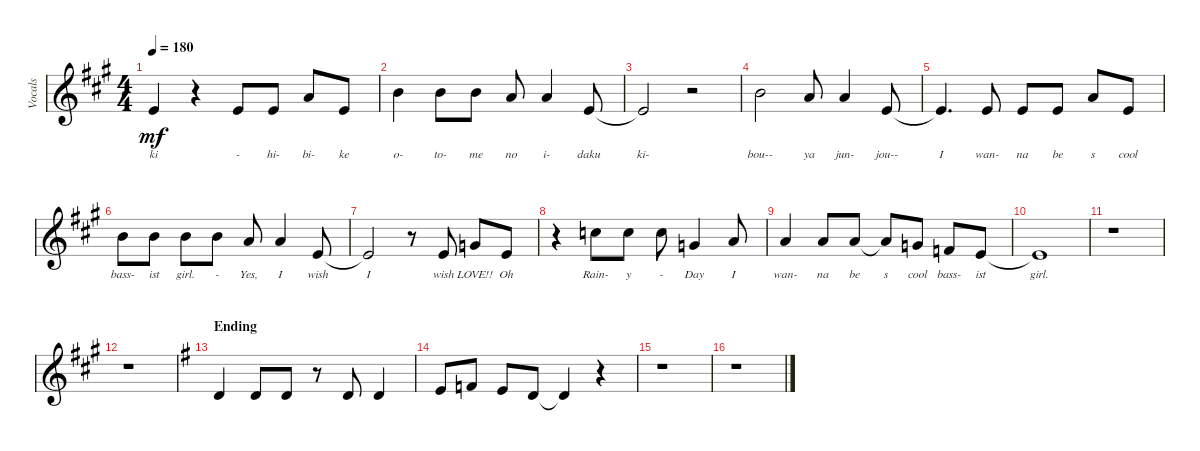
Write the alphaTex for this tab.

\track ("Vocals" "Vocals") {instrument tenorsax}
\staff {score}
\tuning (E4 B3 G3 D3 A2 E2 B1) {hide}
\ts (4 4)
\tempo 180
\clef g2
\ks a
0.1{t}.4{lyrics (0 "ki") lyrics (1 "") lyrics (2 "") lyrics (3 "") lyrics (4 "") dy mf} r.4 0.1.8{lyrics (0 "-") lyrics (1 "") lyrics (2 "") lyrics (3 "") lyrics (4 "")} 0.1.8{lyrics (0 "hi-") lyrics (1 "") lyrics (2 "") lyrics (3 "") lyrics (4 "")} 5.1.8{lyrics (0 "bi-") lyrics (1 "") lyrics (2 "") lyrics (3 "") lyrics (4 "")} 0.1.8{lyrics (0 "ke") lyrics (1 "") lyrics (2 "") lyrics (3 "") lyrics (4 "")} |
7.1.4{lyrics (0 "o-") lyrics (1 "") lyrics (2 "") lyrics (3 "") lyrics (4 "")} 7.1.8{lyrics (0 "to-") lyrics (1 "") lyrics (2 "") lyrics (3 "") lyrics (4 "")} 7.1.8{lyrics (0 "me") lyrics (1 "") lyrics (2 "") lyrics (3 "") lyrics (4 "")} 5.1.8{lyrics (0 "no") lyrics (1 "") lyrics (2 "") lyrics (3 "") lyrics (4 "")} 5.1.4{lyrics (0 "i-") lyrics (1 "") lyrics (2 "") lyrics (3 "") lyrics (4 "")} 0.1.8{lyrics (0 "daku") lyrics (1 "") lyrics (2 "") lyrics (3 "") lyrics (4 "")} |
0.1{t}.2{lyrics (0 "ki-") lyrics (1 "") lyrics (2 "") lyrics (3 "") lyrics (4 "")} r.2 |
7.1.2{lyrics (0 "bou--") lyrics (1 "") lyrics (2 "") lyrics (3 "") lyrics (4 "")} 5.1.8{lyrics (0 "ya") lyrics (1 "") lyrics (2 "") lyrics (3 "") lyrics (4 "")} 5.1.4{lyrics (0 "jun-") lyrics (1 "") lyrics (2 "") lyrics (3 "") lyrics (4 "")} 0.1.8{lyrics (0 "jou--") lyrics (1 "") lyrics (2 "") lyrics (3 "") lyrics (4 "")} |
0.1{t}.4{d lyrics (0 "I") lyrics (1 "") lyrics (2 "") lyrics (3 "") lyrics (4 "")} 0.1.8{lyrics (0 "wan-") lyrics (1 "") lyrics (2 "") lyrics (3 "") lyrics (4 "")} 0.1.8{lyrics (0 "na") lyrics (1 "") lyrics (2 "") lyrics (3 "") lyrics (4 "")} 0.1.8{lyrics (0 "be") lyrics (1 "") lyrics (2 "") lyrics (3 "") lyrics (4 "")} 5.1.8{lyrics (0 "s") lyrics (1 "") lyrics (2 "") lyrics (3 "") lyrics (4 "")} 0.1.8{lyrics (0 "cool") lyrics (1 "") lyrics (2 "") lyrics (3 "") lyrics (4 "")} |
7.1.8{lyrics (0 "bass-") lyrics (1 "") lyrics (2 "") lyrics (3 "") lyrics (4 "")} 7.1.8{lyrics (0 "ist") lyrics (1 "") lyrics (2 "") lyrics (3 "") lyrics (4 "")} 7.1.8{lyrics (0 "girl.") lyrics (1 "") lyrics (2 "") lyrics (3 "") lyrics (4 "")} 7.1.8{lyrics (0 "-") lyrics (1 "") lyrics (2 "") lyrics (3 "") lyrics (4 "")} 5.1.8{lyrics (0 "Yes,") lyrics (1 "") lyrics (2 "") lyrics (3 "") lyrics (4 "")} 5.1.4{lyrics (0 "I") lyrics (1 "") lyrics (2 "") lyrics (3 "") lyrics (4 "")} 0.1.8{lyrics (0 "wish") lyrics (1 "") lyrics (2 "") lyrics (3 "") lyrics (4 "")} |
0.1{t}.2{lyrics (0 "I") lyrics (1 "") lyrics (2 "") lyrics (3 "") lyrics (4 "")} r.8 0.1.8{lyrics (0 "wish") lyrics (1 "") lyrics (2 "") lyrics (3 "") lyrics (4 "")} 3.1.8{lyrics (0 "LOVE!!") lyrics (1 "") lyrics (2 "") lyrics (3 "") lyrics (4 "")} 0.1.8{lyrics (0 "Oh") lyrics (1 "") lyrics (2 "") lyrics (3 "") lyrics (4 "")} |
r.4 8.1.8{lyrics (0 "Rain-") lyrics (1 "") lyrics (2 "") lyrics (3 "") lyrics (4 "")} 8.1.8{lyrics (0 "y") lyrics (1 "") lyrics (2 "") lyrics (3 "") lyrics (4 "")} 8.1.8{lyrics (0 "-") lyrics (1 "") lyrics (2 "") lyrics (3 "") lyrics (4 "")} 3.1.4{lyrics (0 "Day") lyrics (1 "") lyrics (2 "") lyrics (3 "") lyrics (4 "")} 5.1.8{lyrics (0 "I") lyrics (1 "") lyrics (2 "") lyrics (3 "") lyrics (4 "")} |
5.1.4{lyrics (0 "wan-") lyrics (1 "") lyrics (2 "") lyrics (3 "") lyrics (4 "")} 5.1.8{lyrics (0 "na") lyrics (1 "") lyrics (2 "") lyrics (3 "") lyrics (4 "")} 5.1.8{lyrics (0 "be") lyrics (1 "") lyrics (2 "") lyrics (3 "") lyrics (4 "")} 5.1{t}.8{lyrics (0 "s") lyrics (1 "") lyrics (2 "") lyrics (3 "") lyrics (4 "")} 3.1.8{lyrics (0 "cool") lyrics (1 "") lyrics (2 "") lyrics (3 "") lyrics (4 "")} 1.1.8{lyrics (0 "bass-") lyrics (1 "") lyrics (2 "") lyrics (3 "") lyrics (4 "")} 0.1.8{lyrics (0 "ist") lyrics (1 "") lyrics (2 "") lyrics (3 "") lyrics (4 "")} |
0.1{t}.1{lyrics (0 "girl.") lyrics (1 "") lyrics (2 "") lyrics (3 "") lyrics (4 "")} |
r.1 |
r.1 |
\section ("" "Ending")
\ks g
3.2.4 3.2.8 3.2.8 r.8 3.2.8 3.2.4 |
0.1.8 1.1.8 0.1.8 3.2.8 3.2{t}.4 r.4 |
r.1 |
r.1
